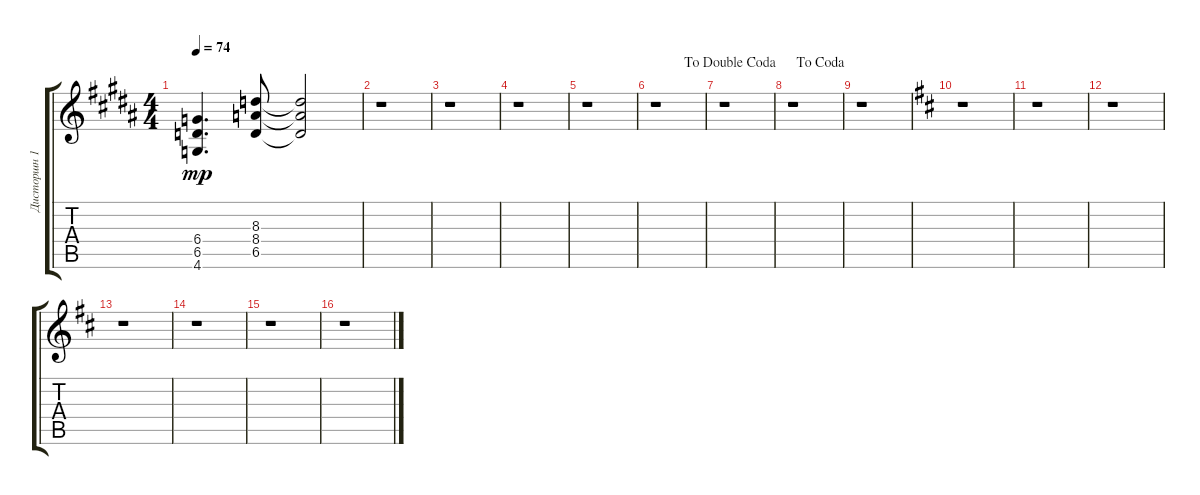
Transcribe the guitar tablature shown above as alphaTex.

\track ("Дисторшн 1" "Дисторшн 1") {instrument distortionguitar}
\staff {score tabs}
\tuning (Eb4 Bb3 Gb3 Db3 Ab2 Eb2) {hide}
\ts (4 4)
\tempo 74
\clef g2
\ks g#minor
(6.4 6.5 4.6).4{d dy mp} (8.3 8.4 6.5).8 (8.3{t} 8.4{t} 6.5{t}).2 |
r.1 |
r.1 |
r.1 |
r.1 |
r.1 |
\jump dadoublecoda
r.1 |
\jump dacoda
r.1 |
r.1 |
\ks d
r.1 |
r.1 |
r.1 |
r.1 |
r.1 |
r.1 |
r.1
